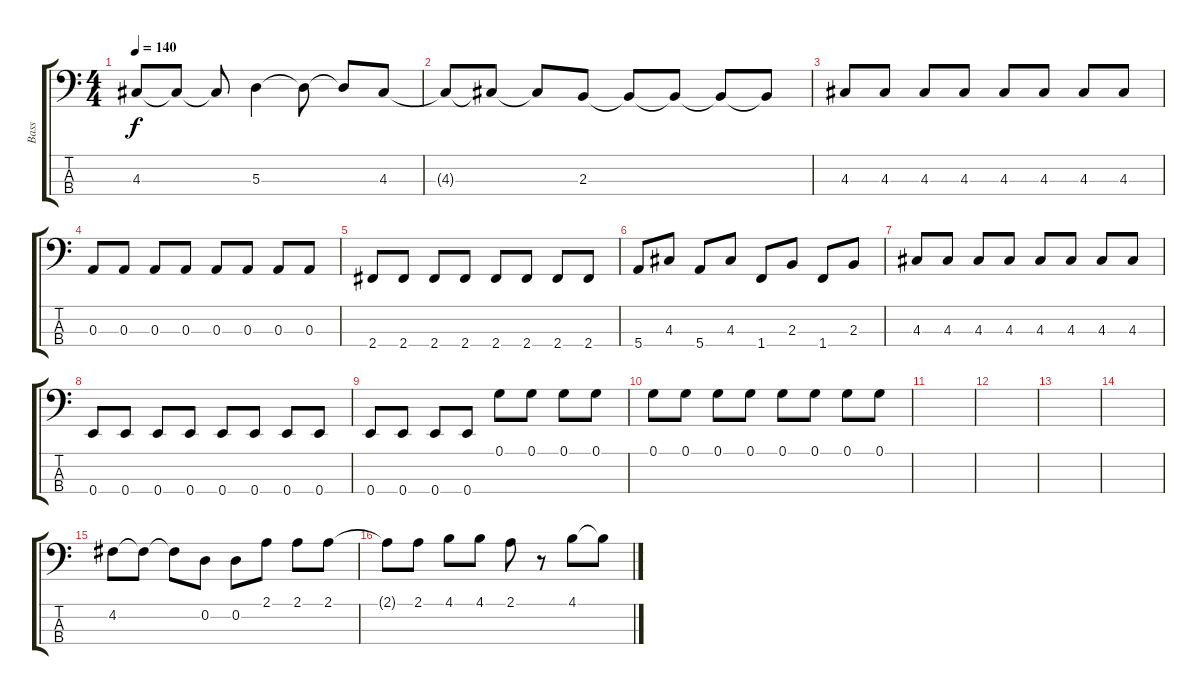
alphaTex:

\track ("Bass" "Bass") {instrument slapbass1}
\staff {score tabs}
\tuning (G2 D2 A1 E1) {hide}
\ts (4 4)
\tempo 140
\clef f4
\ks c
4.3.8{dy f} 4.3{t}.8 4.3{t}.8 5.3.4 5.3{t}.8 5.3{t}.8 4.3.8 |
4.3{t}.8 4.3{t}.8 4.3{t}.8 2.3.8 2.3{t}.8 2.3{t}.8 2.3{t}.8 2.3{t}.8 |
4.3.8 4.3.8 4.3.8 4.3.8 4.3.8 4.3.8 4.3.8 4.3.8 |
0.3.8 0.3.8 0.3.8 0.3.8 0.3.8 0.3.8 0.3.8 0.3.8 |
2.4.8 2.4.8 2.4.8 2.4.8 2.4.8 2.4.8 2.4.8 2.4.8 |
5.4.8 4.3.8 5.4.8 4.3.8 1.4.8 2.3.8 1.4.8 2.3.8 |
4.3.8 4.3.8 4.3.8 4.3.8 4.3.8 4.3.8 4.3.8 4.3.8 |
0.4.8 0.4.8 0.4.8 0.4.8 0.4.8 0.4.8 0.4.8 0.4.8 |
0.4.8 0.4.8 0.4.8 0.4.8 0.1.8 0.1.8 0.1.8 0.1.8 |
0.1.8 0.1.8 0.1.8 0.1.8 0.1.8 0.1.8 0.1.8 0.1.8 |
|
|
|
|
4.2.8 4.2{t}.8 4.2{t}.8 0.2.8 0.2.8 2.1.8 2.1.8 2.1.8 |
2.1{t}.8 2.1.8 4.1.8 4.1.8 2.1.8 r.8 4.1.8 4.1{t}.8
